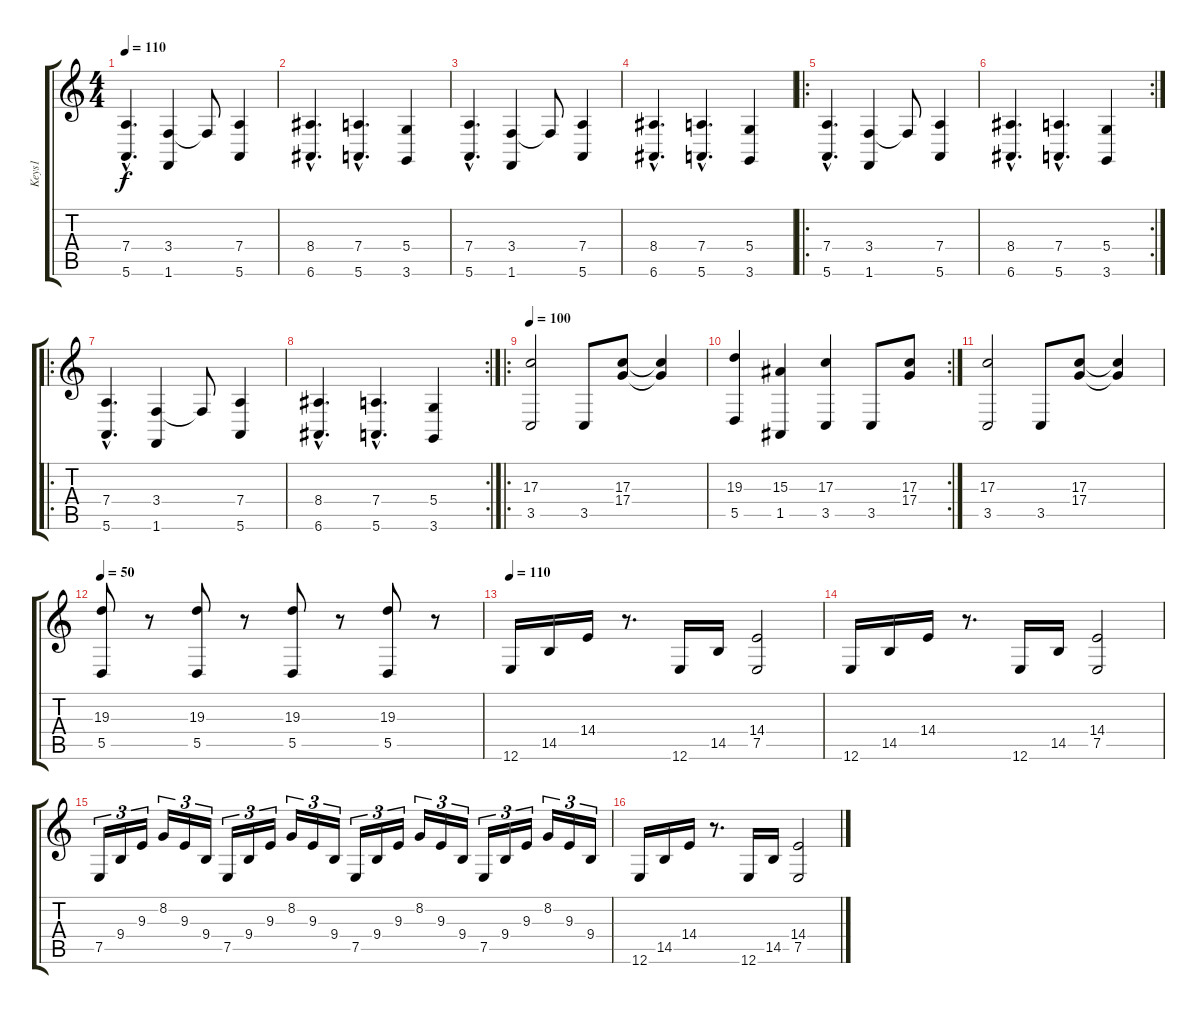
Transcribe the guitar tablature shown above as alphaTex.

\track ("Keys1" "Keys1") {instrument drawbarorgan}
\staff {score tabs}
\tuning (E4 B3 G3 D3 A2 E2) {hide}
\ts (4 4)
\tempo 110
\clef g2
\ks c
(7.4{hac} 5.6{hac}).4{d dy f} (3.4 1.6).4 3.4{t}.8 (7.4 5.6).4 |
(8.4{hac} 6.6{hac}).4{d} (7.4{hac} 5.6{hac}).4{d} (5.4 3.6).4 |
(7.4{hac} 5.6{hac}).4{d} (3.4 1.6).4 3.4{t}.8 (7.4 5.6).4 |
(8.4{hac} 6.6{hac}).4{d} (7.4{hac} 5.6{hac}).4{d} (5.4 3.6).4 |
\ro
(7.4{hac} 5.6{hac}).4{d} (3.4 1.6).4 3.4{t}.8 (7.4 5.6).4 |
\rc 2
(8.4{hac} 6.6{hac}).4{d} (7.4{hac} 5.6{hac}).4{d} (5.4 3.6).4 |
\ro
(7.4{hac} 5.6{hac}).4{d} (3.4 1.6).4 3.4{t}.8 (7.4 5.6).4 |
\rc 2
(8.4{hac} 6.6{hac}).4{d} (7.4{hac} 5.6{hac}).4{d} (5.4 3.6).4 |
\ro
\tempo 100
(17.3 3.5).2{instrument stringensemble1} 3.5.8 (17.3 17.4).8 (17.3{t} 17.4{t}).4 |
\rc 2
(19.3 5.5).4 (15.3 1.5).4 (17.3 3.5).4 3.5.8 (17.3 17.4).8 |
(17.3 3.5).2 3.5.8 (17.3 17.4).8 (17.3{t} 17.4{t}).4 |
\tempo 50
(19.3 5.5).8{instrument drawbarorgan} r.8 (19.3 5.5).8 r.8 (19.3 5.5).8 r.8 (19.3 5.5).8 r.8 |
\tempo 110
12.6.16{volume 15} 14.5.16 14.4.16 r.8{d} 12.6.16 14.5.16 (14.4 7.5).2 |
12.6.16 14.5.16 14.4.16 r.8{d} 12.6.16 14.5.16 (14.4 7.5).2 |
7.5.16{tu (3 2)} 9.4.16{tu (3 2)} 9.3.16{tu (3 2)} 8.2.16{tu (3 2)} 9.3.16{tu (3 2)} 9.4.16{tu (3 2)} 7.5.16{tu (3 2)} 9.4.16{tu (3 2)} 9.3.16{tu (3 2)} 8.2.16{tu (3 2)} 9.3.16{tu (3 2)} 9.4.16{tu (3 2)} 7.5.16{tu (3 2)} 9.4.16{tu (3 2)} 9.3.16{tu (3 2)} 8.2.16{tu (3 2)} 9.3.16{tu (3 2)} 9.4.16{tu (3 2)} 7.5.16{tu (3 2)} 9.4.16{tu (3 2)} 9.3.16{tu (3 2)} 8.2.16{tu (3 2)} 9.3.16{tu (3 2)} 9.4.16{tu (3 2)} |
12.6.16 14.5.16 14.4.16 r.8{d} 12.6.16 14.5.16 (14.4 7.5).2
